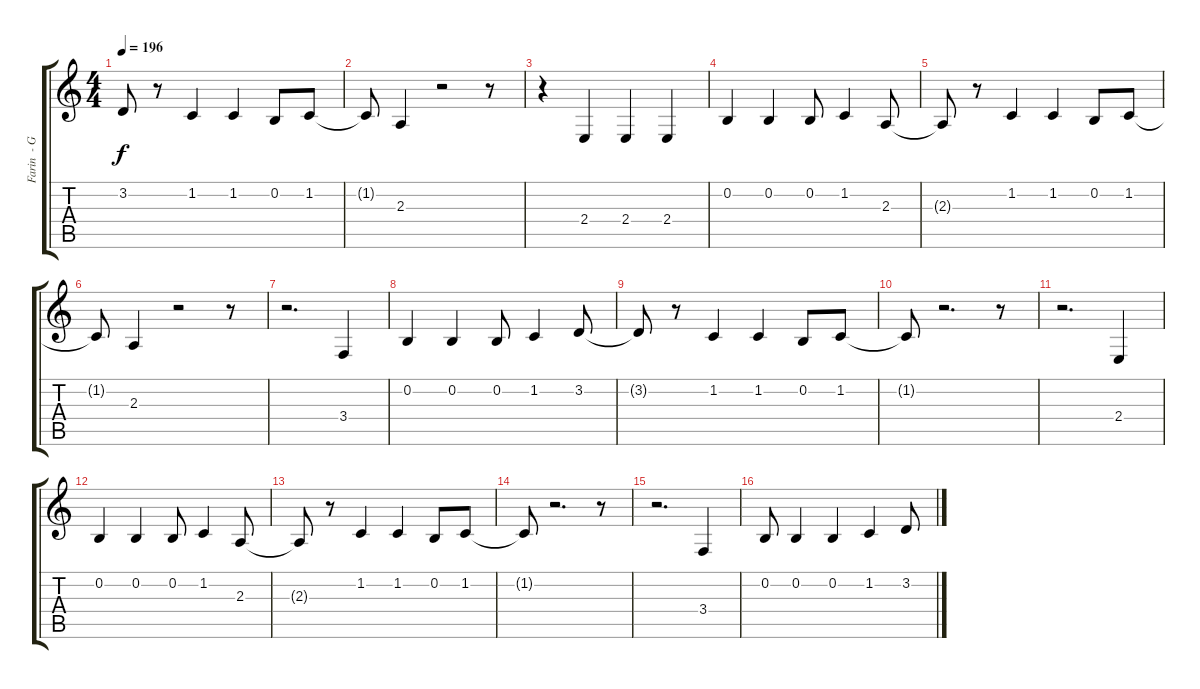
\track ("Farin  - Gesang" "Farin  - G") {instrument tenorsax}
\staff {score tabs}
\tuning (E4 B3 G3 D3 A2 E2) {hide}
\ts (4 4)
\tempo 196
\clef g2
\ks c
3.2{t}.8{dy f} r.8 1.2.4 1.2.4 0.2.8 1.2.8 |
1.2{t}.8 2.3.4 r.2 r.8 |
r.4 2.4.4 2.4.4 2.4.4 |
0.2.4 0.2.4 0.2.8 1.2.4 2.3.8 |
2.3{t}.8 r.8 1.2.4 1.2.4 0.2.8 1.2.8 |
1.2{t}.8 2.3.4 r.2 r.8 |
r.2{d} 3.4.4 |
0.2.4 0.2.4 0.2.8 1.2.4 3.2.8 |
3.2{t}.8 r.8 1.2.4 1.2.4 0.2.8 1.2.8 |
1.2{t}.8 r.2{d} r.8 |
r.2{d} 2.4.4 |
0.2.4 0.2.4 0.2.8 1.2.4 2.3.8 |
2.3{t}.8 r.8 1.2.4 1.2.4 0.2.8 1.2.8 |
1.2{t}.8 r.2{d} r.8 |
r.2{d} 3.4.4 |
0.2.8 0.2.4 0.2.4 1.2.4 3.2.8
